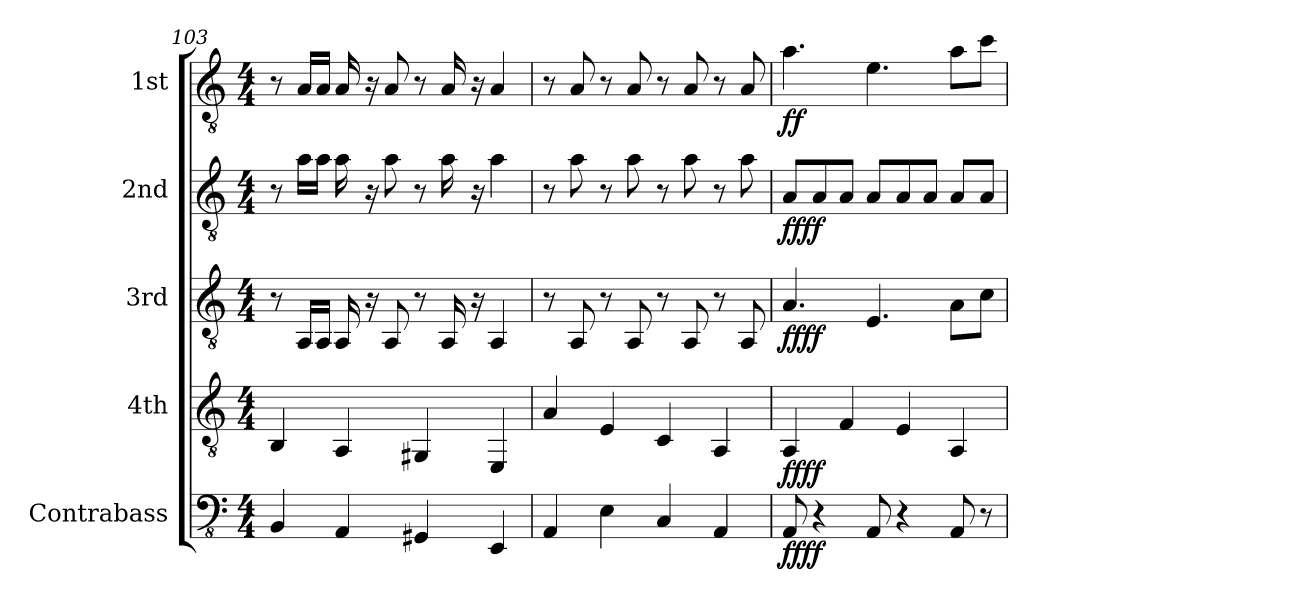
**kern	**dynam	**kern	**dynam	**kern	**dynam	**kern	**dynam	**kern	**dynam
*part5	*part5	*part4	*part4	*part3	*part3	*part2	*part2	*part1	*part1
*staff5	*staff5	*staff4	*staff4	*staff3	*staff3	*staff2	*staff2	*staff1	*staff1
*I"Contrabass	*	*I"4th	*	*I"3rd	*	*I"2nd	*	*I"1st	*
*I'C.B	*	*	*	*	*	*	*	*	*
*clefFv4	*	*clefGv2	*	*clefGv2	*	*clefGv2	*	*clefGv2	*
*k[]	*	*k[]	*	*k[]	*	*k[]	*	*k[]	*
*M4/4	*	*M4/4	*	*M4/4	*	*M4/4	*	*M4/4	*
=103	=103	=103	=103	=103	=103	=103	=103	=103	=103
4BBB/	.	4BB/	.	8r	.	8r	.	8r	.
.	.	.	.	16AA/LL	.	16a\LL	.	16A/LL	.
.	.	.	.	16AA/JJ	.	16a\JJ	.	16A/JJ	.
4AAA/	.	4AA/	.	16AA/	.	16a\	.	16A/	.
.	.	.	.	16r	.	16r	.	16r	.
.	.	.	.	8AA/	.	8a\	.	8A/	.
4GGG#X/	.	4GG#X/	.	8r	.	8r	.	8r	.
.	.	.	.	16AA/	.	16a\	.	16A/	.
.	.	.	.	16r	.	16r	.	16r	.
4EEE/	.	4EE/	.	4AA/	.	4a\	.	4A/	.
=104	=104	=104	=104	=104	=104	=104	=104	=104	=104
4AAA/	.	4A/	.	8r	.	8r	.	8r	.
.	.	.	.	8AA/	.	8a\	.	8A/	.
4EE\	.	4E/	.	8r	.	8r	.	8r	.
.	.	.	.	8AA/	.	8a\	.	8A/	.
4CC/	.	4C/	.	8r	.	8r	.	8r	.
.	.	.	.	8AA/	.	8a\	.	8A/	.
4AAA/	.	4AA/	.	8r	.	8r	.	8r	.
.	.	.	.	8AA/	.	8a\	.	8A/	.
=105	=105	=105	=105	=105	=105	=105	=105	=105	=105
!	!LO:DY:b	!	!	!	!	!	!	!	!
!	!LO:DY:n=1:b	!	!LO:DY:b	!	!	!	!	!	!
!	!	!	!LO:DY:n=1:b	!	!LO:DY:b	!	!	!	!
!	!	!	!	!	!LO:DY:n=1:b	!	!LO:DY:b	!	!
!	!	!	!	!	!	!	!LO:DY:n=1:b	!	!LO:DY:b
8AAA/	ff ff	4AA/	ff ff	4.A/	ff ff	8A/L	ff ff	4.a\	ff
4r	.	.	.	.	.	8A/	.	.	.
.	.	4F/	.	.	.	8A/J	.	.	.
8AAA/	.	.	.	4.E/	.	8A/L	.	4.e\	.
4r	.	4E/	.	.	.	8A/	.	.	.
.	.	.	.	.	.	8A/J	.	.	.
8AAA/	.	4AA/	.	8A\L	.	8A/L	.	8a\L	.
8r	.	.	.	8c\J	.	8A/J	.	8cc\J	.
=	=	=	=	=	=	=	=	=	=
*-	*-	*-	*-	*-	*-	*-	*-	*-	*-
